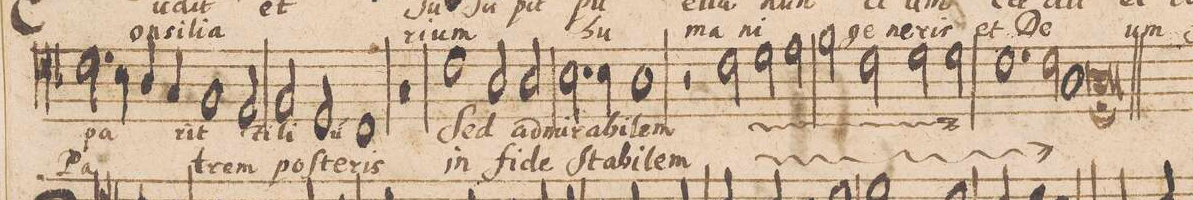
**kern	**text	**text
*I"ALTVS.	*	*
*clefC4	*	*
*k[b-]	*	*
*met(c|)	*	*
*M2/1	*	*
2.c\	pa-	Pa-
4B-\	.	.
4A/	.	.
4G/	.	.
1F/	-rit	-trem
=82-	=82-	=82-
2E/	Fi-	po-
2F/	.	.
2D/	-li-	-ſte-
=83-	=83-	=83-
1C	-um	-ris
0r	.	.
=84-	=84-	=84-
1c	Sed	in
=85-	=85-	=85-
2A/	ad-	fi-
2A/	-mi-	-de
2.B-\	-ra-	ſta-
4B-\	-bi-	-bi-
=86-	=86-	=86-
1A	-lem	-lem
2r	.	.
*	*ij	*ij
2c\	Sed	in
=87-	=87-	=87-
2d\	ad-	fi-
2e\	.	.
2f\	.	.
2c\	.	.
=88-	=88-	=88-
2d\	.	.
2d\	-mi-	-de
1.c	.	.
=89-	=89-	=89-
2c\	-ra-	ſta-
1A	-bi-	-bi-
=90-	=90-	=90-
0Al;<	-lem	-lem
*	*Xij	*Xij
=91||	=91||	=91||
*-	*-	*-
